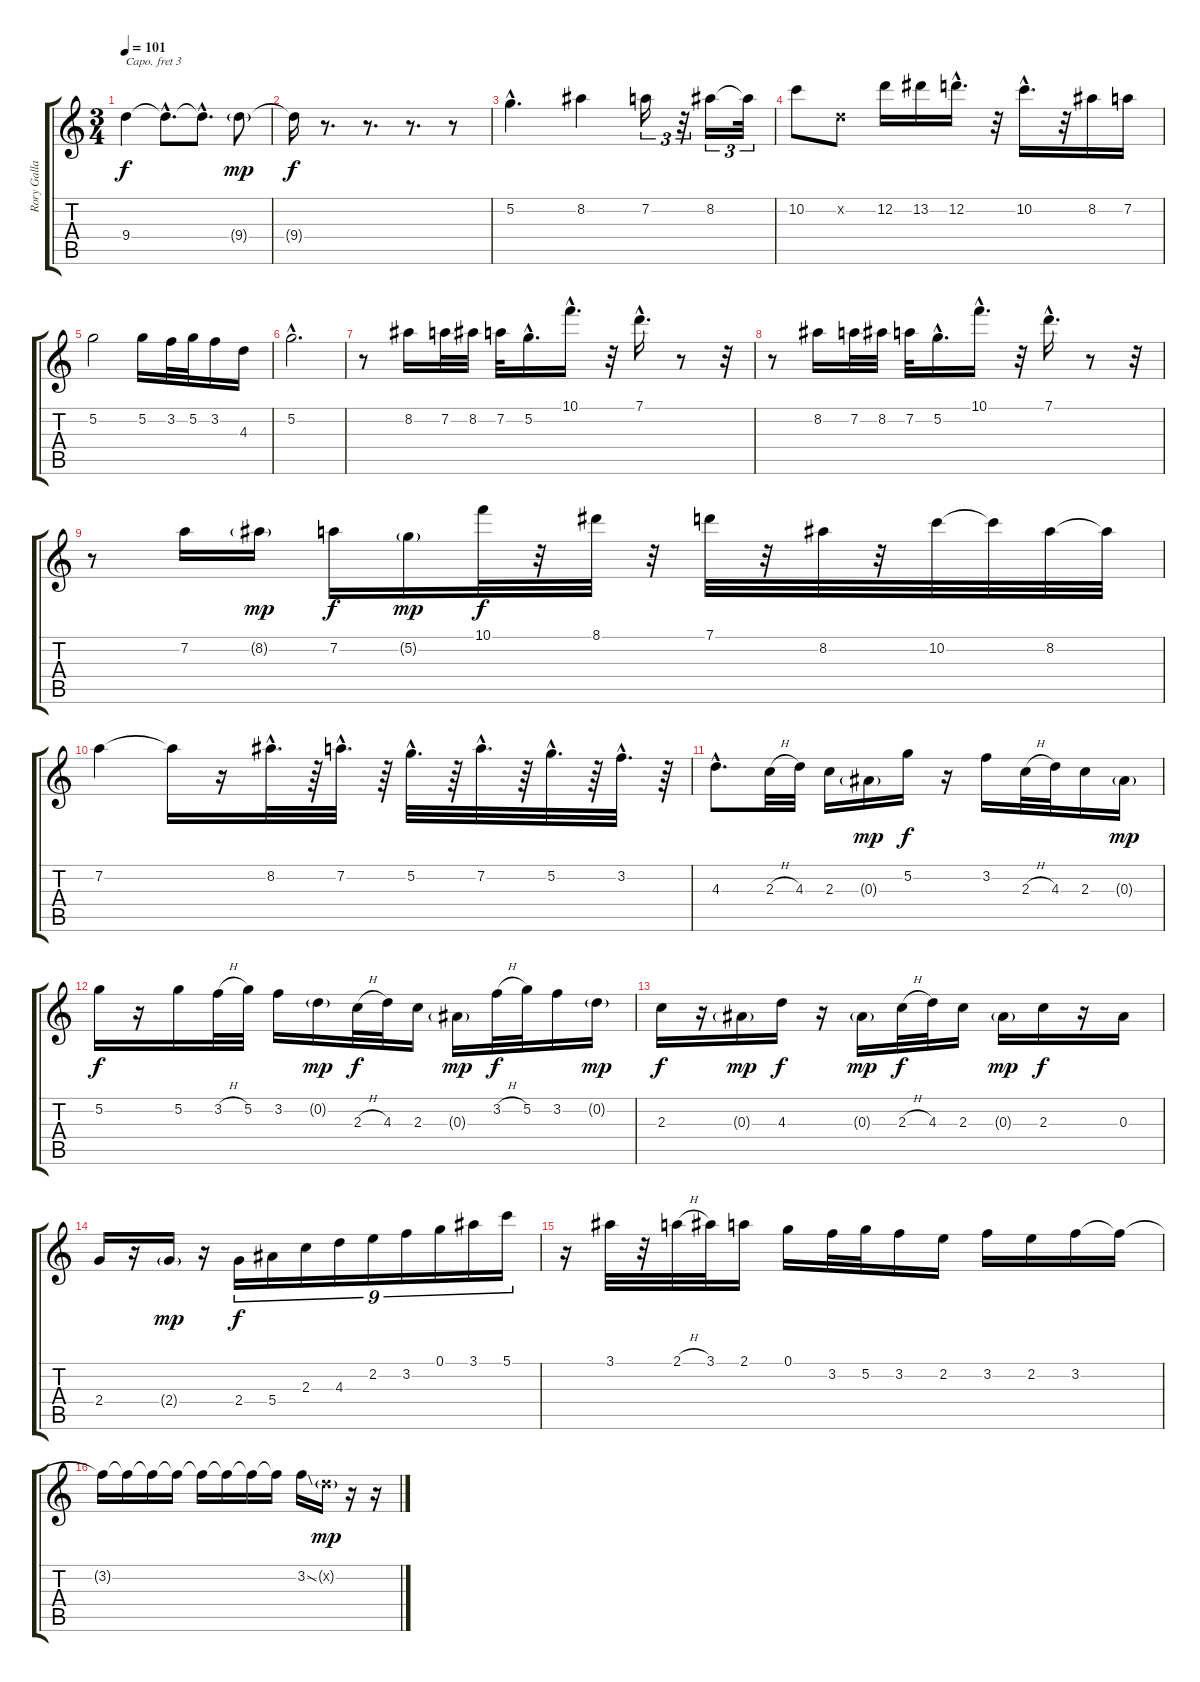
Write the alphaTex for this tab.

\track ("Rory Gallagher" "Rory Galla") {instrument acousticguitarsteel}
\staff {score tabs}
\capo 3
\tuning (E4 B3 G3 D3 A2 E2) {hide}
\ts (3 4)
\tempo 101
\clef g2
\ks c
9.4.4{dy f} 9.4{hac t}.8{d} 9.4{hac t}.8{d} 9.4{g}.8{dy mp} |
9.4{t}.16{dy f} r.8{d} r.8{d} r.8{d} r.8 |
5.2{hac}.4{d} 8.2.4 7.2.16{tu (3 2)} r.32{tu (3 2)} 8.2.16{tu (3 2)} 8.2{t}.32{tu (3 2)} |
10.2.8 0.2{x}.8 12.2.16 13.2.16 12.2{hac}.16{d} r.32 10.2{hac}.16{d} r.32 8.2.16 7.2.16 |
5.2.2 5.2.16 3.2.32 5.2.32 3.2.16 4.3.16 |
5.2{hac}.2{d} |
r.8 8.2.16 7.2.32 8.2.32 7.2.32 5.2{hac}.16{d} 10.1{hac}.16{d} r.32 7.1{hac}.16{d} r.8 r.32 |
r.8 8.2.16 7.2.32 8.2.32 7.2.32 5.2{hac}.16{d} 10.1{hac}.16{d} r.32 7.1{hac}.16{d} r.8 r.32 |
r.8 7.2.16 8.2{g}.16{dy mp} 7.2.16{dy f} 5.2{g}.16{dy mp} 10.1.32{dy f} r.32 8.1.32 r.32 7.1.32 r.32 8.2.32 r.32 10.2.32 10.2{t}.32 8.2.32 8.2{t}.32 |
7.2.4 7.2{t}.16 r.16 8.2{hac}.32{d} r.64 7.2{hac}.32{d} r.64 5.2{hac}.32{d} r.64 7.2{hac}.32{d} r.64 5.2{hac}.32{d} r.64 3.2{hac}.32{d} r.64 |
4.3{hac}.8{d} 2.3{h}.32 4.3.32 2.3.16 0.3{g}.16{dy mp} 5.2.16{dy f} r.16 3.2.16 2.3{h}.32 4.3.32 2.3.16 0.3{g}.16{dy mp} |
5.2.16{dy f} r.16 5.2.16 3.2{h}.32 5.2.32 3.2.16 0.2{g}.16{dy mp} 2.3{h}.32{dy f} 4.3.32 2.3.16 0.3{g}.16{dy mp} 3.2{h}.32{dy f} 5.2.32 3.2.16 0.2{g}.16{dy mp} |
2.3.16{dy f} r.16 0.3{g}.16{dy mp} 4.3.16{dy f} r.16 0.3{g}.16{dy mp} 2.3{h}.32{dy f} 4.3.32 2.3.16 0.3{g}.16{dy mp} 2.3.16{dy f} r.16 0.3.16 |
2.4.16 r.16 2.4{g}.16{dy mp} r.16 2.4.16{tu (9 8) dy f} 5.4.16{tu (9 8)} 2.3.16{tu (9 8)} 4.3.16{tu (9 8)} 2.2.16{tu (9 8)} 3.2.16{tu (9 8)} 0.1.16{tu (9 8)} 3.1.16{tu (9 8)} 5.1.16{tu (9 8)} |
r.16 3.1.32 r.32 2.1{h}.32 3.1.32 2.1.16 0.1.16 3.2.32 5.2.32 3.2.16 2.2.16 3.2.16 2.2.16 3.2.16 3.2{t}.16 |
3.2{t}.16 3.2{t}.16 3.2{t}.16 3.2{t}.16 3.2{t}.16 3.2{t}.16 3.2{t}.16 3.2{t}.16 3.2{ss}.16 0.2{g x}.16{dy mp} r.16 r.16
